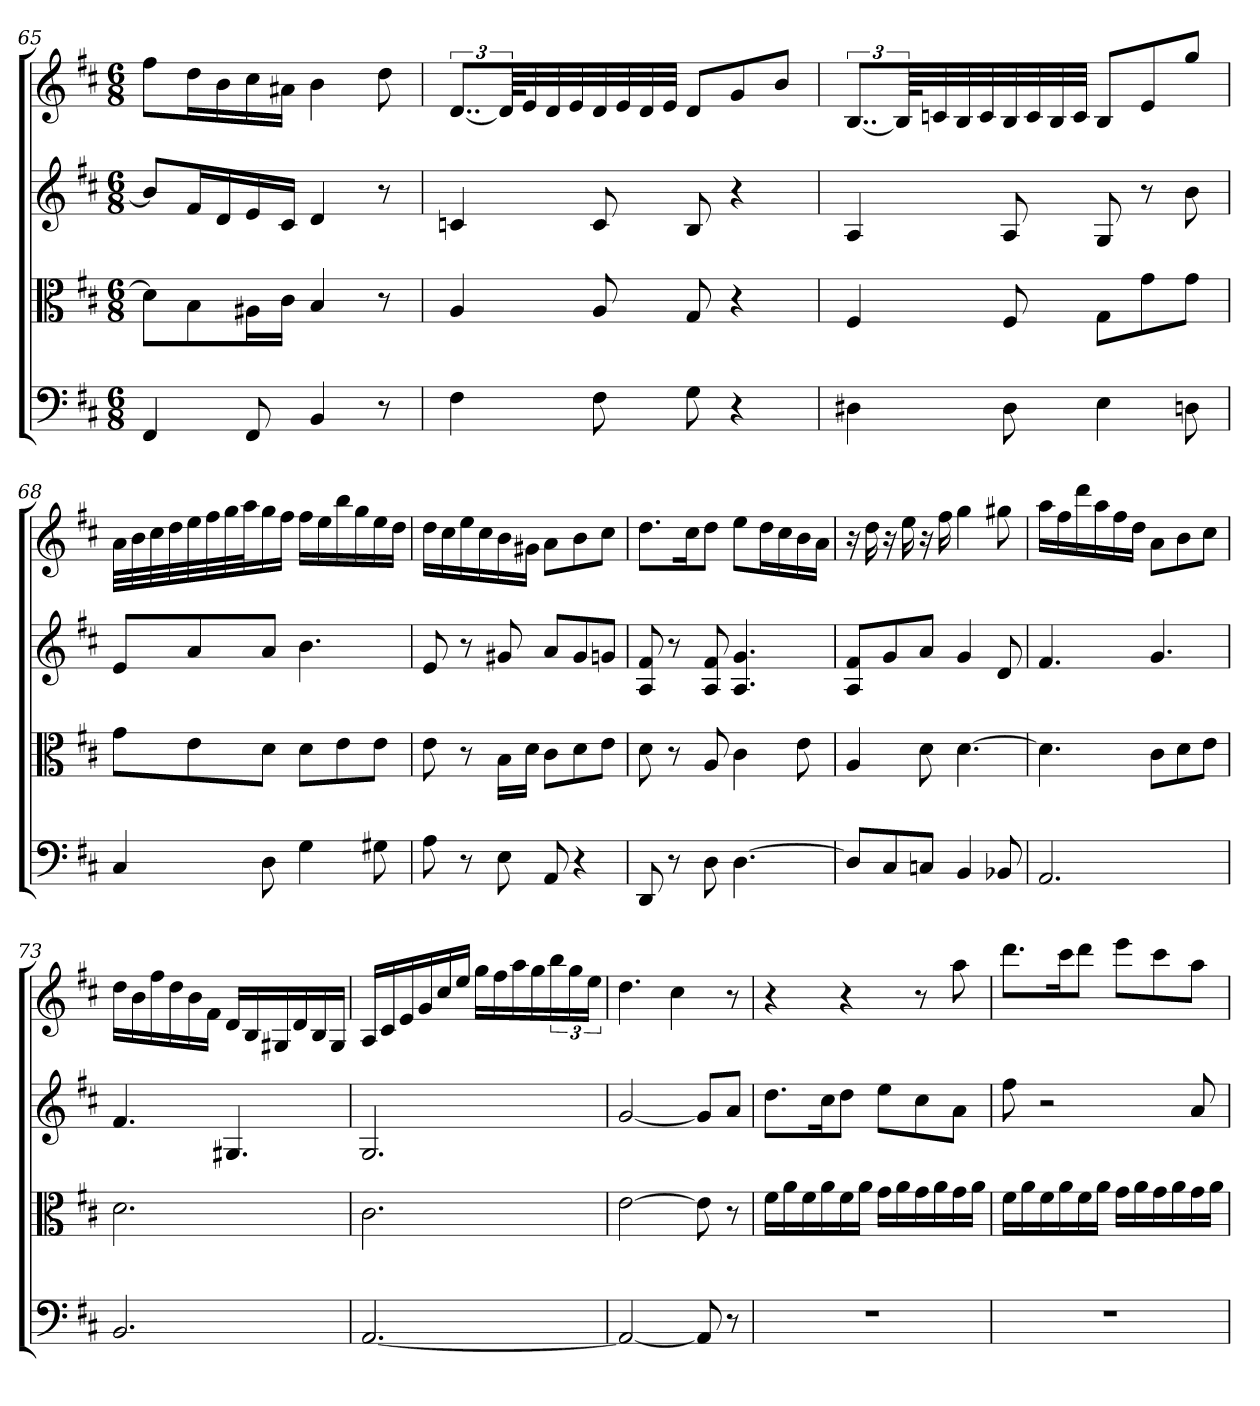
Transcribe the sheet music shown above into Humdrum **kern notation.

**kern	**kern	**kern	**kern
*part4	*part3	*part2	*part1
*staff4	*staff3	*staff2	*staff1
*clefF4	*clefC3	*	*
*k[f#c#]	*k[f#c#]	*k[f#c#]	*k[f#c#]
*D:	*D:	*D:	*D:
*M6/8	*M6/8	*M6/8	*M6/8
=65	=65	=65	=65
4FF#	8d\L]	8bL]	8ff#L
.	8B\	16f#L	16ddL
.	.	16d	16b
8FF#	16A#X\L	16e	16cc#
.	16c#\JJ	16c#JJ	16a#XJJ
4BB	4B	4d	4b
8r	8r	8r	8dd
=66	=66	=66	=66
4F#	4A	4cn	[12..dL
.	.	.	96dKLL]
.	.	.	32e
.	.	.	32d
.	.	.	32e
8F#	8A	8c	32d
.	.	.	32e
.	.	.	32d
.	.	.	32eJJJ
8G	8G	8B	8dL
4r	4r	4r	8g
.	.	.	8bJ
=67	=67	=67	=67
4D#X	4F#	4A	[12..BL
.	.	.	96BKLL]
.	.	.	32cn
.	.	.	32B
.	.	.	32c
8D#	8F#	8A	32B
.	.	.	32c
.	.	.	32B
.	.	.	32cJJJ
4E	8G\L	8G	8BL
.	8g\	8r	8e
8Dn	8g\J	8b	8ggJ
=68	=68	=68	=68
4C#	8g\L	8eL	32aLLL
.	.	.	32b
.	.	.	32cc#
.	.	.	32dd
.	8e\	8a	32ee
.	.	.	32ff#
.	.	.	32gg
.	.	.	32aaJ
8D	8d\J	8aJ	16gg
.	.	.	16ff#JJ
4G	8d\L	4.b	16ff#LL
.	.	.	16ee
.	8e\	.	16bb
.	.	.	16gg
8G#X	8e\J	.	16ee
.	.	.	16ddJJ
=69	=69	=69	=69
8A	8e	8e	16ddLL
.	.	.	16cc#
8r	8r	8r	16ee
.	.	.	16cc#
8E	16B\LL	8g#X	16b
.	16d\JJ	.	16g#XJJ
8AA	8c#\L	8aL	8aL
4r	8d\	8g#	8b
.	8e\J	8gnJ	8cc#J
=70	=70	=70	=70
8DD	8d	8A 8f#	8.ddL
8r	8r	8r	.
.	.	.	16cc#K
8D	8A	8A 8f#	8ddJ
[4.D	4c#	4.A 4.g	8eeL
.	.	.	16ddL
.	.	.	16cc#
.	8e	.	16b
.	.	.	16aJJ
=71	=71	=71	=71
8D/L]	4A	8A 8f#L	16r
.	.	.	16dd
8C#/	.	8g	16r
.	.	.	16ee
8Cn/J	8d	8aJ	16r
.	.	.	16ff#
4BB	[4.d	4g	4gg
8BB-X	.	8d	8gg#X
=72	=72	=72	=72
2.AA	4.d]	4.f#	16aaLL
.	.	.	16ff#
.	.	.	16ddd
.	.	.	16aa
.	.	.	16ff#
.	.	.	16ddJJ
.	8c#\L	4.g	8aL
.	8d\	.	8b
.	8e\J	.	8cc#J
=73	=73	=73	=73
2.BB	2.d	4.f#	16ddLL
.	.	.	16b
.	.	.	16ff#
.	.	.	16dd
.	.	.	16b
.	.	.	16f#JJ
.	.	4.G#X	16dLL
.	.	.	16B
.	.	.	16G#X
.	.	.	16d
.	.	.	16B
.	.	.	16G#JJ
=74	=74	=74	=74
[2.AA	2.c#	2.G	16ALL
.	.	.	16c#
.	.	.	16e
.	.	.	16g
.	.	.	16cc#
.	.	.	16eeJJ
.	.	.	16ggLL
.	.	.	16ff#
.	.	.	16aa
.	.	.	16gg
.	.	.	24bb
.	.	.	24gg
.	.	.	24eeJJ
=75	=75	=75	=75
2AA_	[2e	[2g	4.dd
.	.	.	4cc#
8AA]	8e]	8gL]	.
8r	8r	8aJ	8r
=76	=76	=76	=76
2.r	16f#\LL	8.ddL	4r
.	16a\	.	.
.	16f#\	.	.
.	16a\	16cc#K	.
.	16f#\	8ddJ	4r
.	16a\JJ	.	.
.	16g\LL	8eeL	.
.	16a\	.	.
.	16g\	8cc#	8r
.	16a\	.	.
.	16g\	8aJ	8aa
.	16a\JJ	.	.
=77	=77	=77	=77
2.r	16f#\LL	8ff#	8.dddL
.	16a\	.	.
.	16f#\	2r	.
.	16a\	.	16ccc#K
.	16f#\	.	8dddJ
.	16a\JJ	.	.
.	16g\LL	.	8eeeL
.	16a\	.	.
.	16g\	.	8ccc#
.	16a\	.	.
.	16g\	8a	8aaJ
.	16a\JJ	.	.
=	=	=	=
*-	*-	*-	*-
